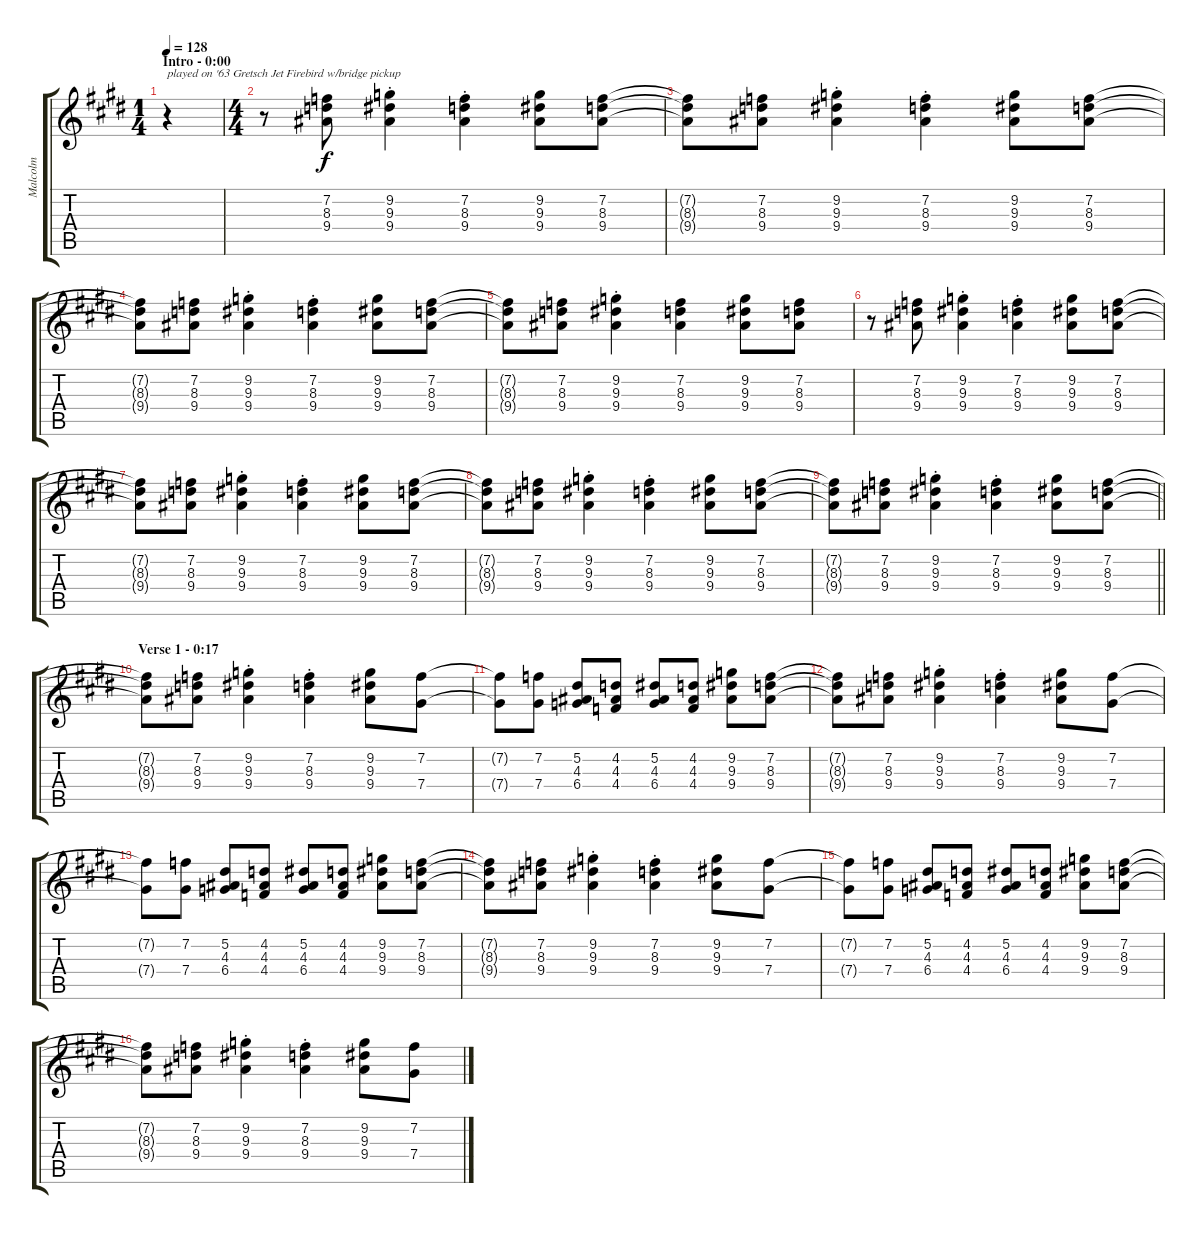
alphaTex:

\track ("Malcolm" "Malcolm") {instrument distortionguitar}
\staff {score tabs}
\tuning (Eb4 Bb3 Gb3 Db3 Ab2 Eb2) {hide}
\ts (1 4)
\section ("" "Intro - 0:00")
\tempo 128
\clef g2
\ks e
r.4{txt "played on '63 Gretsch Jet Firebird w/bridge pickup" dy f instrument distortionguitar} |
\ts (4 4)
r.8 (7.2 8.3 9.4).8 (9.2{st} 9.3{st} 9.4{st}).4 (7.2{st} 8.3{st} 9.4{st}).4 (9.2 9.3 9.4).8 (7.2 8.3 9.4).8 |
(7.2{t} 8.3{t} 9.4{t}).8 (7.2 8.3 9.4).8 (9.2{st} 9.3{st} 9.4{st}).4 (7.2{st} 8.3{st} 9.4{st}).4 (9.2 9.3 9.4).8 (7.2 8.3 9.4).8 |
(7.2{t} 8.3{t} 9.4{t}).8 (7.2 8.3 9.4).8 (9.2{st} 9.3{st} 9.4{st}).4 (7.2{st} 8.3{st} 9.4{st}).4 (9.2 9.3 9.4).8 (7.2 8.3 9.4).8 |
(7.2{t} 8.3{t} 9.4{t}).8 (7.2 8.3 9.4).8 (9.2{st} 9.3{st} 9.4{st}).4 (7.2 8.3 9.4).4 (9.2 9.3 9.4).8 (7.2 8.3 9.4).8 |
r.8 (7.2 8.3 9.4).8 (9.2{st} 9.3{st} 9.4{st}).4 (7.2{st} 8.3{st} 9.4{st}).4 (9.2 9.3 9.4).8 (7.2 8.3 9.4).8 |
(7.2{t} 8.3{t} 9.4{t}).8 (7.2 8.3 9.4).8 (9.2{st} 9.3{st} 9.4{st}).4 (7.2{st} 8.3{st} 9.4{st}).4 (9.2 9.3 9.4).8 (7.2 8.3 9.4).8 |
(7.2{t} 8.3{t} 9.4{t}).8 (7.2 8.3 9.4).8 (9.2{st} 9.3{st} 9.4{st}).4 (7.2{st} 8.3{st} 9.4{st}).4 (9.2 9.3 9.4).8 (7.2 8.3 9.4).8 |
\barLineRight lightlight
(7.2{t} 8.3{t} 9.4{t}).8 (7.2 8.3 9.4).8 (9.2{st} 9.3{st} 9.4{st}).4 (7.2{st} 8.3{st} 9.4{st}).4 (9.2 9.3 9.4).8 (7.2 8.3 9.4).8 |
\section ("" "Verse 1 - 0:17")
(7.2{t} 8.3{t} 9.4{t}).8 (7.2 8.3 9.4).8 (9.2{st} 9.3{st} 9.4{st}).4 (7.2{st} 8.3{st} 9.4{st}).4 (9.2 9.3 9.4).8 (7.2 7.4).8 |
(7.2{t} 7.4{t}).8 (7.2 7.4).8 (5.2 4.3 6.4).8 (4.2 4.3 4.4).8 (5.2 4.3 6.4).8 (4.2 4.3 4.4).8 (9.2 9.3 9.4).8 (7.2 8.3 9.4).8 |
(7.2{t} 8.3{t} 9.4{t}).8 (7.2 8.3 9.4).8 (9.2{st} 9.3{st} 9.4{st}).4 (7.2{st} 8.3{st} 9.4{st}).4 (9.2 9.3 9.4).8 (7.2 7.4).8 |
(7.2{t} 7.4{t}).8 (7.2 7.4).8 (5.2 4.3 6.4).8 (4.2 4.3 4.4).8 (5.2 4.3 6.4).8 (4.2 4.3 4.4).8 (9.2 9.3 9.4).8 (7.2 8.3 9.4).8 |
(7.2{t} 8.3{t} 9.4{t}).8 (7.2 8.3 9.4).8 (9.2{st} 9.3{st} 9.4{st}).4 (7.2{st} 8.3{st} 9.4{st}).4 (9.2 9.3 9.4).8 (7.2 7.4).8 |
(7.2{t} 7.4{t}).8 (7.2 7.4).8 (5.2 4.3 6.4).8 (4.2 4.3 4.4).8 (5.2 4.3 6.4).8 (4.2 4.3 4.4).8 (9.2 9.3 9.4).8 (7.2 8.3 9.4).8 |
(7.2{t} 8.3{t} 9.4{t}).8 (7.2 8.3 9.4).8 (9.2{st} 9.3{st} 9.4{st}).4 (7.2{st} 8.3{st} 9.4{st}).4 (9.2 9.3 9.4).8 (7.2 7.4).8
